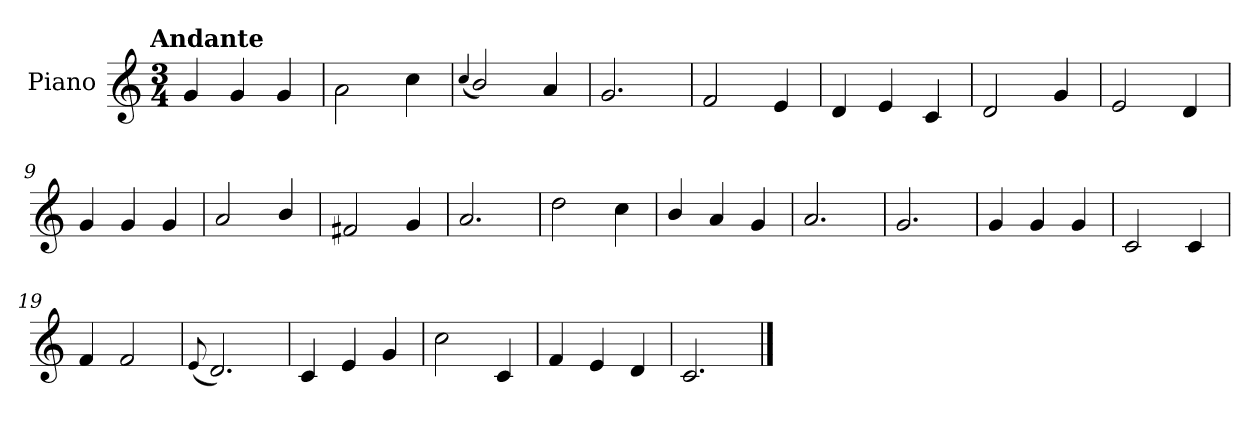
**kern
*part1
*staff1
*I"Piano
*I'Pno.
*clefG2
*k[]
!!LO:TX:omd:t=Andante
*M3/4
*MM92
=1
4g/
4g/
4g/
=2
2a\
4cc\
=3
(<4qqcc/
2b/)
4a/
=4
2.g/
=5
2f/
4e/
=6
4d/
4e/
4c/
=7
2d/
4g/
!!LO:LB:g=z
=8
2e/
4d/
=9
4g/
4g/
4g/
=10
2a/
4b/
=11
2f#X/
4g/
=12
2.a/
=13
2dd\
4cc\
=14
4b/
4a/
4g/
=15
2.a/
=16
2.g/
!!LO:LB:g=z
=17
4g/
4g/
4g/
=18
2c/
4c/
=19
4f/
2f/
=20
(<8qqe/
2.d/)
=21
4c/
4e/
4g/
=22
2cc\
4c/
=23
4f/
4e/
4d/
=24
2.c/
==
*-
